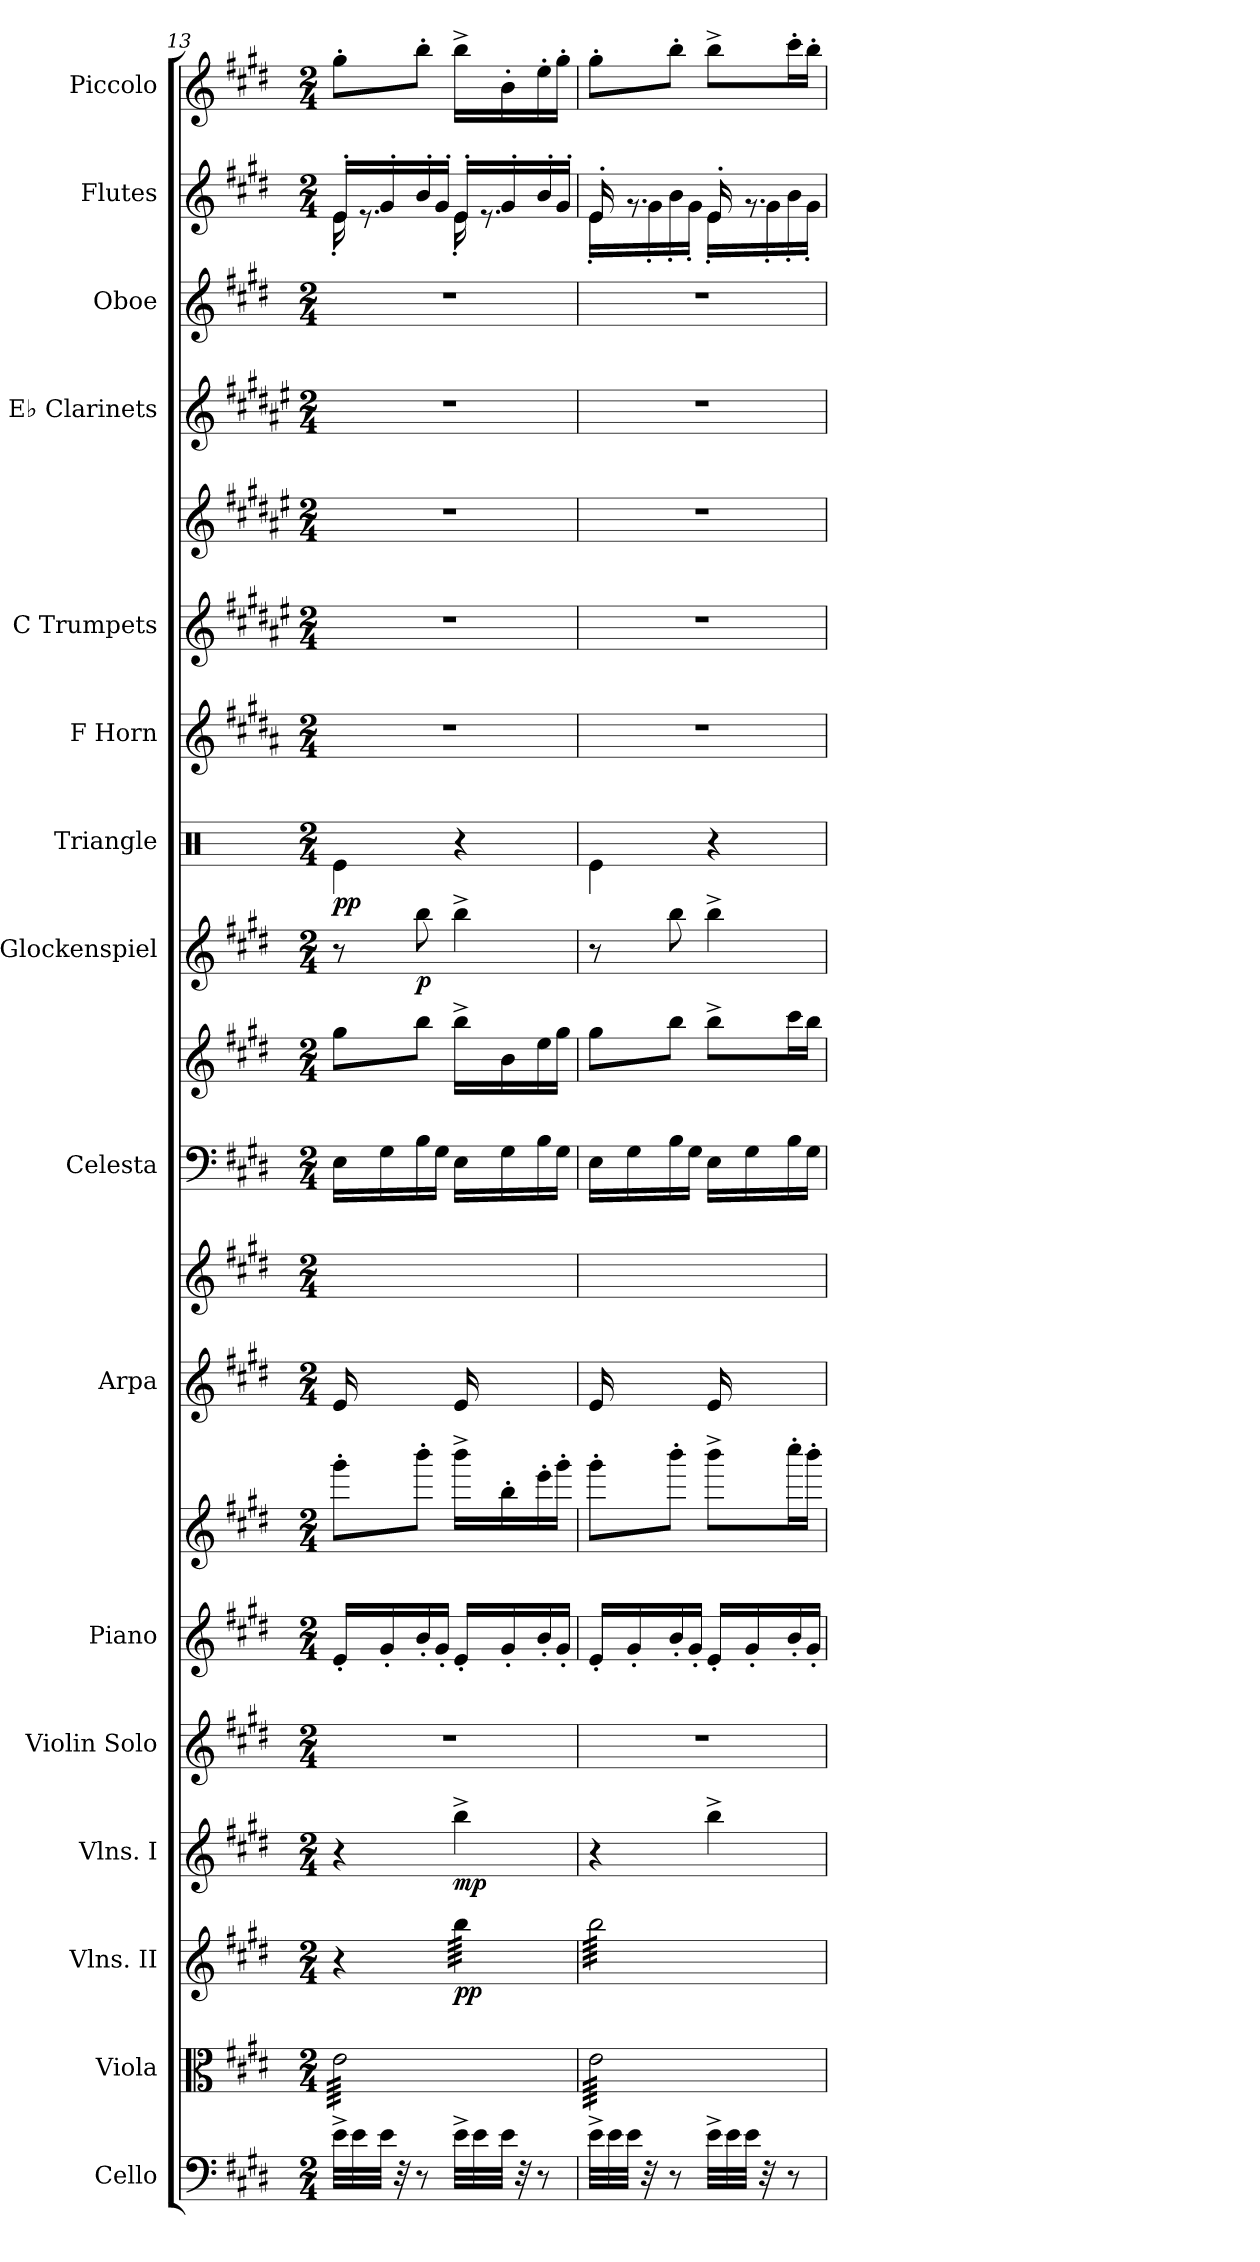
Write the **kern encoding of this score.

**kern	**kern	**kern	**dynam	**kern	**dynam	**kern	**kern	**kern	**kern	**kern	**kern	**kern	**kern	**dynam	**kern	**dynam	**kern	**kern	**kern	**kern	**kern	**kern	**kern
*part16	*part15	*part14	*part14	*part13	*part13	*part12	*part11	*part11	*part10	*part10	*part9	*part9	*part8	*part8	*part7	*part7	*part6	*part5	*part5	*part4	*part3	*part2	*part1
*staff20	*staff19	*staff18	*staff18	*staff17	*staff17	*staff16	*staff15	*staff14	*staff13	*staff12	*staff11	*staff10	*staff9	*staff9	*staff8	*staff8	*staff7	*staff6	*staff5	*staff4	*staff3	*staff2	*staff1
*I"Cello	*I"Viola	*I"Vlns. II	*	*I"Vlns. I	*	*I"Violin Solo	*I"Piano	*	*I"Arpa	*	*I"Celesta	*	*I"Glockenspiel	*	*I"Triangle	*	*I"F Horn	*I"C Trumpets	*	*I"E♭ Clarinets	*I"Oboe	*I"Flutes	*I"Piccolo
*	*	*I'Vlns. II	*	*I'Vlns. I	*	*I'Vln. solo	*I'Pno.	*	*I'Arpa	*	*I'Cel.	*	*I'Glock.	*	*I'Trgl.	*	*I'F Hn.	*I'C Tpt.	*	*I'E♭ Cl.	*I'Ob.	*I'Fl.	*I'Picc.
!!LO:PB:g=z
*clefF4	*clefC3	*clefG2	*	*clefG2	*	*clefG2	*clefG2	*clefG2	*clefG2	*clefG2	*clefF4	*clefG2	*clefG2	*	*clefX	*	*clefG2	*clefG2	*clefG2	*clefG2	*clefG2	*clefG2	*clefG2
*	*	*	*	*	*	*	*	*	*	*	*ITrd-7c-12	*ITrd-7c-12	*ITrd-14c-24	*	*	*	*ITrd4c7	*ITrd1c2	*ITrd1c2	*ITrd1c2	*	*	*ITrd-7c-12
*k[f#c#g#d#]	*k[f#c#g#d#]	*k[f#c#g#d#]	*	*k[f#c#g#d#]	*	*k[f#c#g#d#]	*k[f#c#g#d#]	*k[f#c#g#d#]	*k[f#c#g#d#]	*k[f#c#g#d#]	*k[f#c#g#d#]	*k[f#c#g#d#]	*k[f#c#g#d#]	*	*k[]	*	*k[f#c#g#d#]	*k[f#c#g#d#]	*k[f#c#g#d#]	*k[f#c#g#d#]	*k[f#c#g#d#]	*k[f#c#g#d#]	*k[f#c#g#d#]
*M2/4	*M2/4	*M2/4	*	*M2/4	*	*M2/4	*M2/4	*M2/4	*M2/4	*M2/4	*M2/4	*M2/4	*M2/4	*	*M2/4	*	*M2/4	*M2/4	*M2/4	*M2/4	*M2/4	*M2/4	*M2/4
=13	=13	=13	=13	=13	=13	=13	=13	=13	=13	=13	=13	=13	=13	=13	=13	=13	=13	=13	=13	=13	=13	=13	=13
*	*	*	*	*	*	*	*	*	*^	*	*	*	*	*	*	*	*	*	*	*	*	*^	*
!	!	!	!	!	!	!	!	!	!	!	!	!	!	!	!	!	!LO:DY:b	!	!	!	!	!	!	!	!
*	*tremolo	*	*	*	*	*	*	*	*	*	*	*	*	*	*	*	*	*	*	*	*	*	*	*	*
32e^\LLL	64e\LLLL	4r	.	4r	.	2r	16e'/LL	8ggg#'\L	16e/LL	2ryy	16ryy	16e\LL	8ggg#\L	8r	.	4Re\	pp	2r	2r	2r	2r	2r	16e'/LL	16e'\	8ggg#'\L
.	64e\	.	.	.	.	.	.	.	.	.	.	.	.	.	.	.	.	.	.	.	.	.	.	.	.
32e\	64e\	.	.	.	.	.	.	.	.	.	.	.	.	.	.	.	.	.	.	.	.	.	.	.	.
.	64e\	.	.	.	.	.	.	.	.	.	.	.	.	.	.	.	.	.	.	.	.	.	.	.	.
32e\JJJ	64e\	.	.	.	.	.	16g#'/	.	8.ryy	.	16a-X\	16g#\	.	.	.	.	.	.	.	.	.	.	16g#'/	8.re	.
.	64e\	.	.	.	.	.	.	.	.	.	.	.	.	.	.	.	.	.	.	.	.	.	.	.	.
32r	64e\	.	.	.	.	.	.	.	.	.	.	.	.	.	.	.	.	.	.	.	.	.	.	.	.
.	64e\	.	.	.	.	.	.	.	.	.	.	.	.	.	.	.	.	.	.	.	.	.	.	.	.
!	!	!	!	!	!	!	!	!	!	!	!	!	!	!	!LO:DY:b	!	!	!	!	!	!	!	!	!	!
8r	64e\	.	.	.	.	.	16b'/	8bbb'\J	.	.	16b\	16b\	8bbb\J	8bbbb\	p	.	.	.	.	.	.	.	16b'/	.	8bbb'\J
.	64e\	.	.	.	.	.	.	.	.	.	.	.	.	.	.	.	.	.	.	.	.	.	.	.	.
.	64e\	.	.	.	.	.	.	.	.	.	.	.	.	.	.	.	.	.	.	.	.	.	.	.	.
.	64e\	.	.	.	.	.	.	.	.	.	.	.	.	.	.	.	.	.	.	.	.	.	.	.	.
.	64e\	.	.	.	.	.	16g#'/JJ	.	.	.	16a-\JJ	16g#\JJ	.	.	.	.	.	.	.	.	.	.	16g#'/JJ	.	.
.	64e\	.	.	.	.	.	.	.	.	.	.	.	.	.	.	.	.	.	.	.	.	.	.	.	.
.	64e\	.	.	.	.	.	.	.	.	.	.	.	.	.	.	.	.	.	.	.	.	.	.	.	.
.	64e\	.	.	.	.	.	.	.	.	.	.	.	.	.	.	.	.	.	.	.	.	.	.	.	.
!	!	!	!LO:DY:b	!	!LO:DY:b	!	!	!	!	!	!	!	!	!	!	!	!	!	!	!	!	!	!	!	!
*	*	*tremolo	*	*	*	*	*	*	*	*	*	*	*	*	*	*	*	*	*	*	*	*	*	*	*
32e^\LLL	64e\	64bb\LLLL	pp	4bb^\	mp	.	16e'/LL	16bbb^\LL	16e/LL	.	16ryy	16e\LL	16bbb^\LL	4bbbb^\	.	4r	.	.	.	.	.	.	16e'/LL	16e'\	16bbb^\LL
.	64e\	64bb\	.	.	.	.	.	.	.	.	.	.	.	.	.	.	.	.	.	.	.	.	.	.	.
32e\	64e\	64bb\	.	.	.	.	.	.	.	.	.	.	.	.	.	.	.	.	.	.	.	.	.	.	.
.	64e\	64bb\	.	.	.	.	.	.	.	.	.	.	.	.	.	.	.	.	.	.	.	.	.	.	.
32e\JJJ	64e\	64bb\	.	.	.	.	16g#'/	16bb'\	8.ryy	.	16g#\	16g#\	16bb\	.	.	.	.	.	.	.	.	.	16g#'/	8.re	16bb'\
.	64e\	64bb\	.	.	.	.	.	.	.	.	.	.	.	.	.	.	.	.	.	.	.	.	.	.	.
32r	64e\	64bb\	.	.	.	.	.	.	.	.	.	.	.	.	.	.	.	.	.	.	.	.	.	.	.
.	64e\	64bb\	.	.	.	.	.	.	.	.	.	.	.	.	.	.	.	.	.	.	.	.	.	.	.
8r	64e\	64bb\	.	.	.	.	16b'/	16eee'\	.	.	16b\	16b\	16eee\	.	.	.	.	.	.	.	.	.	16b'/	.	16eee'\
.	64e\	64bb\	.	.	.	.	.	.	.	.	.	.	.	.	.	.	.	.	.	.	.	.	.	.	.
.	64e\	64bb\	.	.	.	.	.	.	.	.	.	.	.	.	.	.	.	.	.	.	.	.	.	.	.
.	64e\	64bb\	.	.	.	.	.	.	.	.	.	.	.	.	.	.	.	.	.	.	.	.	.	.	.
.	64e\	64bb\	.	.	.	.	16g#'/JJ	16ggg#'\JJ	.	.	16g#\JJ	16g#\JJ	16ggg#\JJ	.	.	.	.	.	.	.	.	.	16g#'/JJ	.	16ggg#'\JJ
.	64e\	64bb\	.	.	.	.	.	.	.	.	.	.	.	.	.	.	.	.	.	.	.	.	.	.	.
.	64e\	64bb\	.	.	.	.	.	.	.	.	.	.	.	.	.	.	.	.	.	.	.	.	.	.	.
.	64e\JJJJ	64bb\JJJJ	.	.	.	.	.	.	.	.	.	.	.	.	.	.	.	.	.	.	.	.	.	.	.
=14	=14	=14	=14	=14	=14	=14	=14	=14	=14	=14	=14	=14	=14	=14	=14	=14	=14	=14	=14	=14	=14	=14	=14	=14	=14
32e^\LLL	64e\LLLL	64bb\LLLL	.	4r	.	2r	16e'/LL	8ggg#'\L	16e/LL	2ryy	16ryy	16e\LL	8ggg#\L	8r	.	4Re\	.	2r	2r	2r	2r	2r	16e'/	16e'\LL	8ggg#'\L
.	64e\	64bb\	.	.	.	.	.	.	.	.	.	.	.	.	.	.	.	.	.	.	.	.	.	.	.
32e\	64e\	64bb\	.	.	.	.	.	.	.	.	.	.	.	.	.	.	.	.	.	.	.	.	.	.	.
.	64e\	64bb\	.	.	.	.	.	.	.	.	.	.	.	.	.	.	.	.	.	.	.	.	.	.	.
32e\JJJ	64e\	64bb\	.	.	.	.	16g#'/	.	8.ryy	.	16a-X\	16g#\	.	.	.	.	.	.	.	.	.	.	8.rg	16g#'\	.
.	64e\	64bb\	.	.	.	.	.	.	.	.	.	.	.	.	.	.	.	.	.	.	.	.	.	.	.
32r	64e\	64bb\	.	.	.	.	.	.	.	.	.	.	.	.	.	.	.	.	.	.	.	.	.	.	.
.	64e\	64bb\	.	.	.	.	.	.	.	.	.	.	.	.	.	.	.	.	.	.	.	.	.	.	.
8r	64e\	64bb\	.	.	.	.	16b'/	8bbb'\J	.	.	16b\	16b\	8bbb\J	8bbbb\	.	.	.	.	.	.	.	.	.	16b'\	8bbb'\J
.	64e\	64bb\	.	.	.	.	.	.	.	.	.	.	.	.	.	.	.	.	.	.	.	.	.	.	.
.	64e\	64bb\	.	.	.	.	.	.	.	.	.	.	.	.	.	.	.	.	.	.	.	.	.	.	.
.	64e\	64bb\	.	.	.	.	.	.	.	.	.	.	.	.	.	.	.	.	.	.	.	.	.	.	.
.	64e\	64bb\	.	.	.	.	16g#'/JJ	.	.	.	16a-\JJ	16g#\JJ	.	.	.	.	.	.	.	.	.	.	.	16g#'\JJ	.
.	64e\	64bb\	.	.	.	.	.	.	.	.	.	.	.	.	.	.	.	.	.	.	.	.	.	.	.
.	64e\	64bb\	.	.	.	.	.	.	.	.	.	.	.	.	.	.	.	.	.	.	.	.	.	.	.
.	64e\	64bb\	.	.	.	.	.	.	.	.	.	.	.	.	.	.	.	.	.	.	.	.	.	.	.
32e^\LLL	64e\	64bb\	.	4bb^\	.	.	16e'/LL	8bbb^\L	16e/LL	.	16ryy	16e\LL	8bbb^\L	4bbbb^\	.	4r	.	.	.	.	.	.	16e'/	16e'\LL	8bbb^\L
.	64e\	64bb\	.	.	.	.	.	.	.	.	.	.	.	.	.	.	.	.	.	.	.	.	.	.	.
32e\	64e\	64bb\	.	.	.	.	.	.	.	.	.	.	.	.	.	.	.	.	.	.	.	.	.	.	.
.	64e\	64bb\	.	.	.	.	.	.	.	.	.	.	.	.	.	.	.	.	.	.	.	.	.	.	.
32e\JJJ	64e\	64bb\	.	.	.	.	16g#'/	.	8.ryy	.	16g#\	16g#\	.	.	.	.	.	.	.	.	.	.	8.rg	16g#'\	.
.	64e\	64bb\	.	.	.	.	.	.	.	.	.	.	.	.	.	.	.	.	.	.	.	.	.	.	.
32r	64e\	64bb\	.	.	.	.	.	.	.	.	.	.	.	.	.	.	.	.	.	.	.	.	.	.	.
.	64e\	64bb\	.	.	.	.	.	.	.	.	.	.	.	.	.	.	.	.	.	.	.	.	.	.	.
8r	64e\	64bb\	.	.	.	.	16b'/	16cccc#'\L	.	.	16b\	16b\	16cccc#\L	.	.	.	.	.	.	.	.	.	.	16b'\	16cccc#'\L
.	64e\	64bb\	.	.	.	.	.	.	.	.	.	.	.	.	.	.	.	.	.	.	.	.	.	.	.
.	64e\	64bb\	.	.	.	.	.	.	.	.	.	.	.	.	.	.	.	.	.	.	.	.	.	.	.
.	64e\	64bb\	.	.	.	.	.	.	.	.	.	.	.	.	.	.	.	.	.	.	.	.	.	.	.
.	64e\	64bb\	.	.	.	.	16g#'/JJ	16bbb'\JJ	.	.	16g#\JJ	16g#\JJ	16bbb\JJ	.	.	.	.	.	.	.	.	.	.	16g#'\JJ	16bbb'\JJ
.	64e\	64bb\	.	.	.	.	.	.	.	.	.	.	.	.	.	.	.	.	.	.	.	.	.	.	.
.	64e\	64bb\	.	.	.	.	.	.	.	.	.	.	.	.	.	.	.	.	.	.	.	.	.	.	.
.	64e\JJJJ	64bb\JJJJ	.	.	.	.	.	.	.	.	.	.	.	.	.	.	.	.	.	.	.	.	.	.	.
*	*	*Xtremolo	*	*	*	*	*	*	*	*	*	*	*	*	*	*	*	*	*	*	*	*	*	*	*
*	*Xtremolo	*	*	*	*	*	*	*	*	*	*	*	*	*	*	*	*	*	*	*	*	*	*	*	*
*	*	*	*	*	*	*	*	*	*v	*v	*	*	*	*	*	*	*	*	*	*	*	*	*v	*v	*
=	=	=	=	=	=	=	=	=	=	=	=	=	=	=	=	=	=	=	=	=	=	=	=
*-	*-	*-	*-	*-	*-	*-	*-	*-	*-	*-	*-	*-	*-	*-	*-	*-	*-	*-	*-	*-	*-	*-	*-
